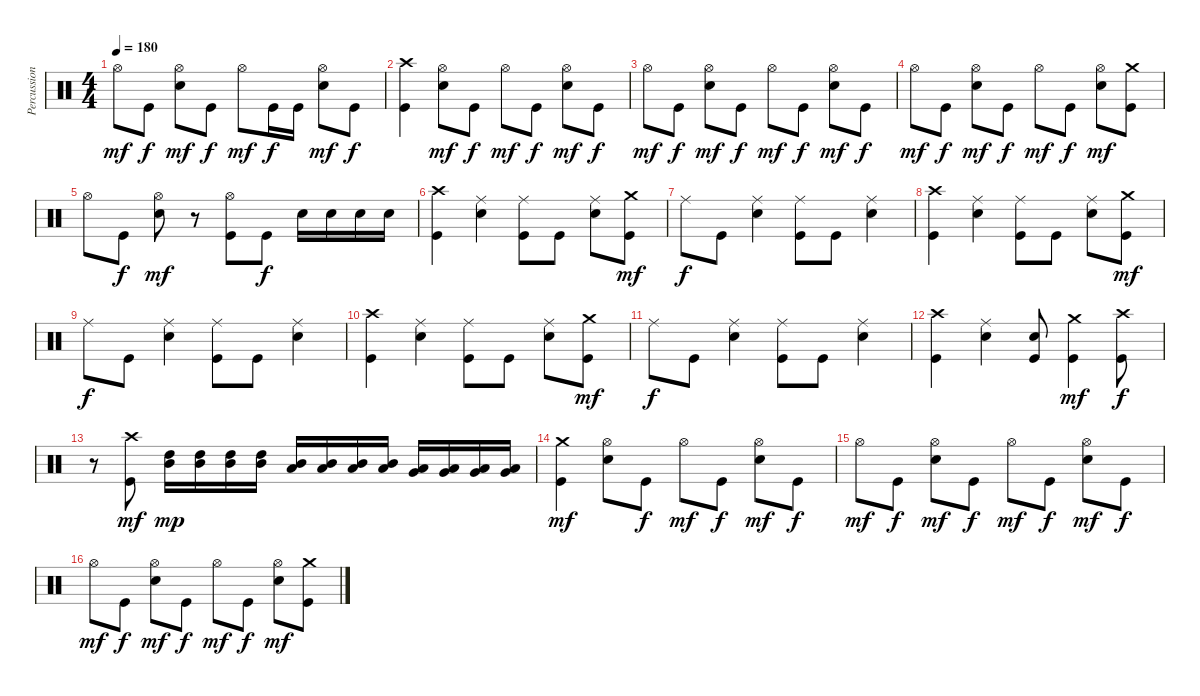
\track ("Percussions" "Percussion") {instrument percussion}
\staff {score}
\articulation defaults
\ts (4 4)
\tempo 180
\clef neutral
\ks c "Hi-Hat (open)".8{dy mf} "Kick (hit)".8{dy f}
("Electric Snare (hit)" "Hi-Hat (open)").8{dy mf} "Kick (hit)".8{dy f} "Hi-Hat (open)".8{dy mf} "Kick (hit)".16{dy f} "Kick (hit)".16 ("Electric Snare (hit)" "Hi-Hat (open)").8{dy mf} "Kick (hit)".8{dy f} |
("Kick (hit)" "Crash high (hit)").4 ("Electric Snare (hit)" "Hi-Hat (open)").8{dy mf} "Kick (hit)".8{dy f} "Hi-Hat (open)".8{dy mf} "Kick (hit)".8{dy f} ("Electric Snare (hit)" "Hi-Hat (open)").8{dy mf} "Kick (hit)".8{dy f} |
"Hi-Hat (open)".8{dy mf} "Kick (hit)".8{dy f} ("Electric Snare (hit)" "Hi-Hat (open)").8{dy mf} "Kick (hit)".8{dy f} "Hi-Hat (open)".8{dy mf} "Kick (hit)".8{dy f} ("Electric Snare (hit)" "Hi-Hat (open)").8{dy mf} "Kick (hit)".8{dy f} |
"Hi-Hat (open)".8{dy mf} "Kick (hit)".8{dy f} ("Electric Snare (hit)" "Hi-Hat (open)").8{dy mf} "Kick (hit)".8{dy f} "Hi-Hat (open)".8{dy mf} "Kick (hit)".8{dy f} ("Electric Snare (hit)" "Hi-Hat (open)").8{dy mf} ("Kick (hit)" "Crash medium (hit)").8 |
"Hi-Hat (open)".8 "Kick (hit)".8{dy f} ("Electric Snare (hit)" "Hi-Hat (open)").8{dy mf} r.8 ("Kick (hit)" "Hi-Hat (open)").8 "Kick (hit)".8{dy f} "Electric Snare (hit)".16 "Electric Snare (hit)".16 "Electric Snare (hit)".16 "Electric Snare (hit)".16 |
("Kick (hit)" "Crash high (hit)").4 ("Electric Snare (hit)" "Ride (middle)").4 ("Kick (hit)" "Ride (middle)").8 "Kick (hit)".8 ("Electric Snare (hit)" "Ride (middle)").8 ("Kick (hit)" "Crash medium (hit)").8{dy mf} |
"Ride (middle)".8{dy f} "Kick (hit)".8 ("Electric Snare (hit)" "Ride (middle)").4 ("Kick (hit)" "Ride (middle)").8 "Kick (hit)".8 ("Electric Snare (hit)" "Ride (middle)").4 |
("Kick (hit)" "Crash high (hit)").4 ("Electric Snare (hit)" "Ride (middle)").4 ("Kick (hit)" "Ride (middle)").8 "Kick (hit)".8 ("Electric Snare (hit)" "Ride (middle)").8 ("Kick (hit)" "Crash medium (hit)").8{dy mf} |
"Ride (middle)".8{dy f} "Kick (hit)".8 ("Electric Snare (hit)" "Ride (middle)").4 ("Kick (hit)" "Ride (middle)").8 "Kick (hit)".8 ("Electric Snare (hit)" "Ride (middle)").4 |
("Kick (hit)" "Crash high (hit)").4 ("Electric Snare (hit)" "Ride (middle)").4 ("Kick (hit)" "Ride (middle)").8 "Kick (hit)".8 ("Electric Snare (hit)" "Ride (middle)").8 ("Kick (hit)" "Crash medium (hit)").8{dy mf} |
"Ride (middle)".8{dy f} "Kick (hit)".8 ("Electric Snare (hit)" "Ride (middle)").4 ("Kick (hit)" "Ride (middle)").8 "Kick (hit)".8 ("Electric Snare (hit)" "Ride (middle)").4 |
("Kick (hit)" "Crash high (hit)").4 ("Electric Snare (hit)" "Ride (middle)").4 ("Kick (hit)" "Electric Snare (hit)").8 ("Kick (hit)" "Crash medium (hit)").4{dy mf} ("Kick (hit)" "Crash high (hit)").8{dy f} |
r.8 ("Kick (hit)" "Crash high (hit)").8{dy mf} ("High Tom (hit)" "Mid Tom (hit)").16{dy mp} ("High Tom (hit)" "Mid Tom (hit)").16 ("High Tom (hit)" "Mid Tom (hit)").16 ("High Tom (hit)" "Mid Tom (hit)").16 ("Mid Tom (hit)" "Low Tom (hit)").16 ("Mid Tom (hit)" "Low Tom (hit)").16 ("Mid Tom (hit)" "Low Tom (hit)").16 ("Mid Tom (hit)" "Low Tom (hit)").16 ("Very Low Tom (hit)" "Low Floor Tom (hit)").16 ("Very Low Tom (hit)" "Low Floor Tom (hit)").16 ("Very Low Tom (hit)" "Low Floor Tom (hit)").16 ("Very Low Tom (hit)" "Low Floor Tom (hit)").16 |
("Kick (hit)" "Crash medium (hit)").4{dy mf} ("Electric Snare (hit)" "Hi-Hat (open)").8 "Kick (hit)".8{dy f} "Hi-Hat (open)".8{dy mf} "Kick (hit)".8{dy f} ("Electric Snare (hit)" "Hi-Hat (open)").8{dy mf} "Kick (hit)".8{dy f} |
"Hi-Hat (open)".8{dy mf} "Kick (hit)".8{dy f} ("Electric Snare (hit)" "Hi-Hat (open)").8{dy mf} "Kick (hit)".8{dy f} "Hi-Hat (open)".8{dy mf} "Kick (hit)".8{dy f} ("Electric Snare (hit)" "Hi-Hat (open)").8{dy mf} "Kick (hit)".8{dy f} |
"Hi-Hat (open)".8{dy mf} "Kick (hit)".8{dy f} ("Electric Snare (hit)" "Hi-Hat (open)").8{dy mf} "Kick (hit)".8{dy f} "Hi-Hat (open)".8{dy mf} "Kick (hit)".8{dy f} ("Electric Snare (hit)" "Hi-Hat (open)").8{dy mf} ("Kick (hit)" "Crash medium (hit)").8
